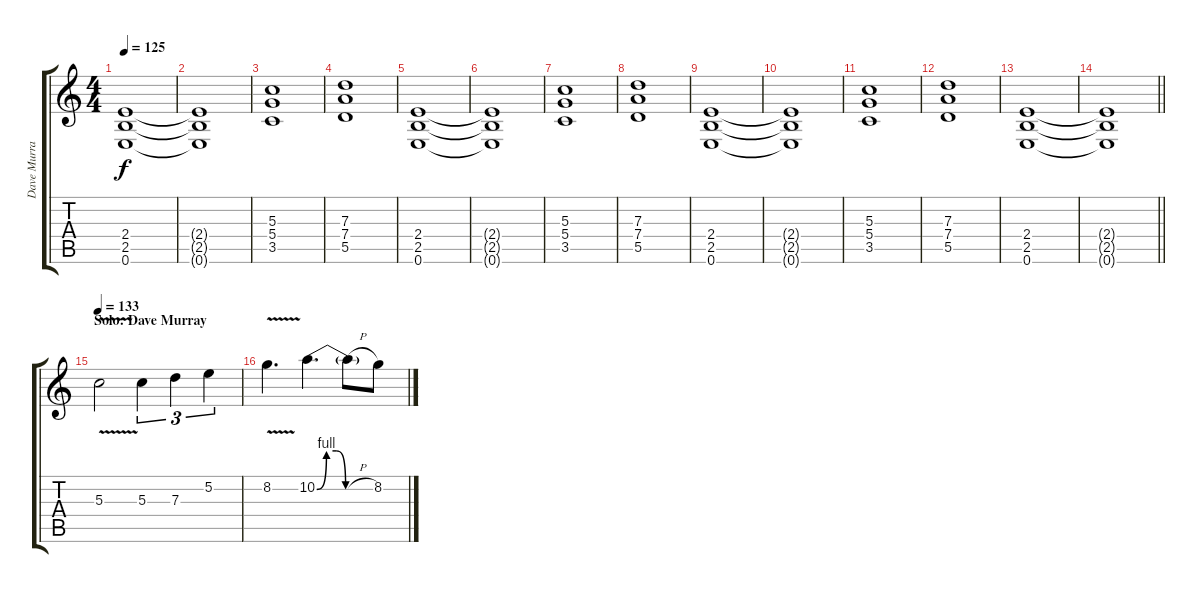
\track ("Dave Murray" "Dave Murra") {instrument overdrivenguitar}
\staff {score tabs}
\tuning (E4 B3 G3 D3 A2 E2) {hide}
\ts (4 4)
\tempo 125
\clef g2
\ks c
(2.4 2.5 0.6).1{dy f} |
(2.4{t} 2.5{t} 0.6{t}).1 |
(5.3 5.4 3.5).1 |
(7.3 7.4 5.5).1 |
(2.4 2.5 0.6).1 |
(2.4{t} 2.5{t} 0.6{t}).1 |
(5.3 5.4 3.5).1 |
(7.3 7.4 5.5).1 |
(2.4 2.5 0.6).1 |
(2.4{t} 2.5{t} 0.6{t}).1 |
(5.3 5.4 3.5).1 |
(7.3 7.4 5.5).1 |
(2.4 2.5 0.6).1 |
\barLineRight lightlight
(2.4{t} 2.5{t} 0.6{t}).1 |
\section ("" "Solo: Dave Murray")
\tempo 133
5.3{v}.2 5.3.4{tu (3 2)} 7.3.4{tu (3 2)} 5.2.4{tu (3 2)} |
8.2{v}.4{d} 10.2{be (custom 0 0 10 4 20 4 30 0 60 0)}.4{d} 10.2{h t}.8 8.2.8
